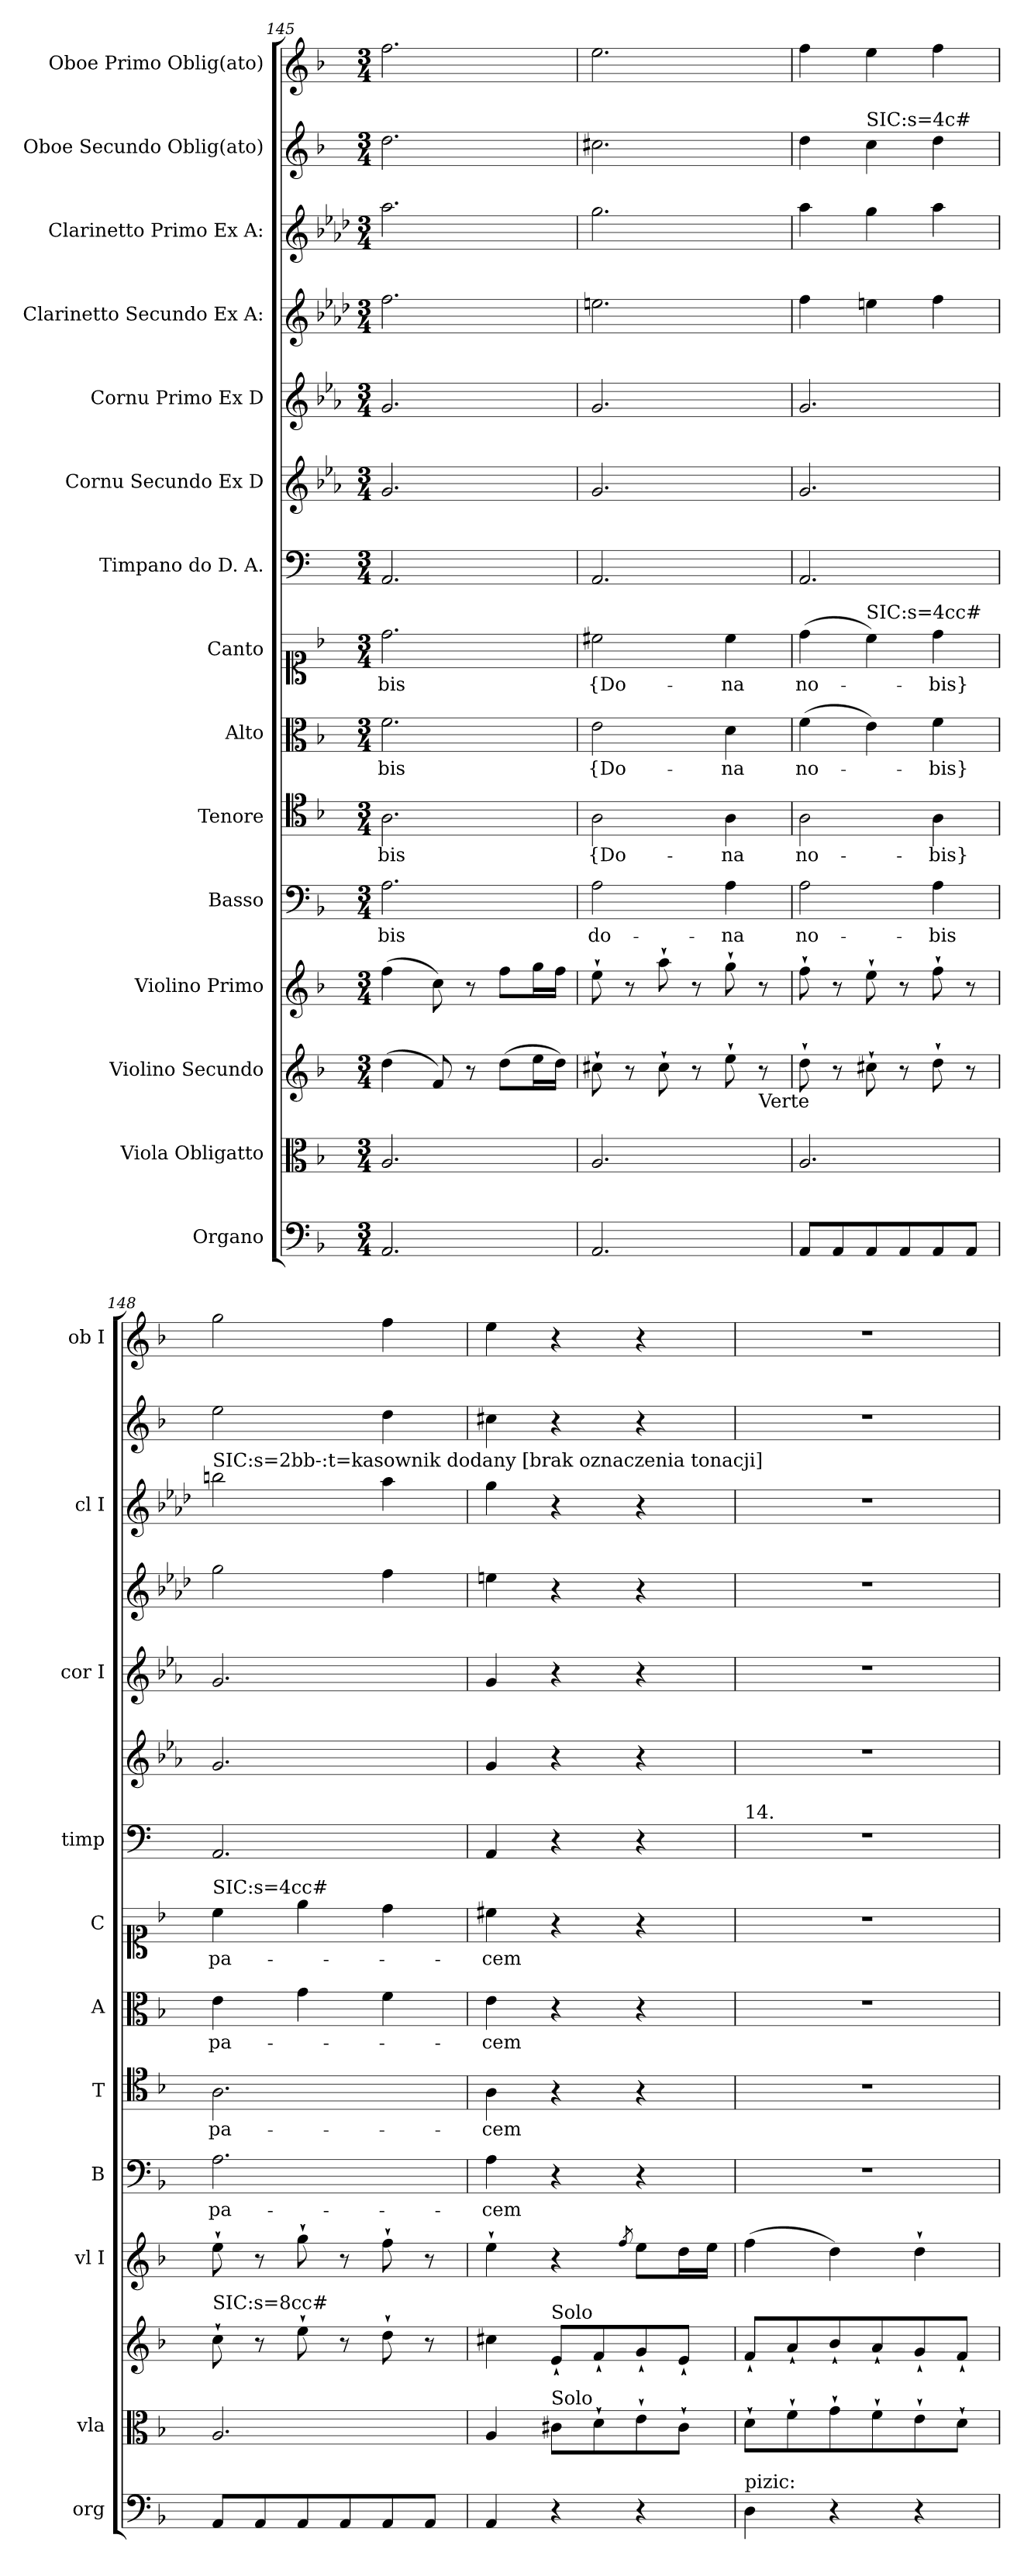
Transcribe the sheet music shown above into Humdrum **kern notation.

**kern	**kern	**kern	**kern	**kern	**text	**kern	**text	**kern	**text	**kern	**text	**kern	**kern	**kern	**kern	**kern	**kern	**kern
*part15	*part14	*part13	*part12	*part11	*part11	*part10	*part10	*part9	*part9	*part8	*part8	*part7	*part6	*part5	*part4	*part3	*part2	*part1
*staff15	*staff14	*staff13	*staff12	*staff11	*staff11	*staff10	*staff10	*staff9	*staff9	*staff8	*staff8	*staff7	*staff6	*staff5	*staff4	*staff3	*staff2	*staff1
*I"Organo	*I"Viola Obligatto	*I"Violino Secundo	*I"Violino Primo	*I"Basso	*	*I"Tenore	*	*I"Alto	*	*I"Canto	*	*I"Timpano do D. A.	*I"Cornu Secundo Ex D	*I"Cornu Primo Ex D	*I"Clarinetto Secundo Ex A:	*I"Clarinetto Primo Ex A:	*I"Oboe Secundo Oblig(ato)	*I"Oboe Primo Oblig(ato)
*I'org	*I'vla	*	*I'vl I	*I'B	*	*I'T	*	*I'A	*	*I'C	*	*I'timp	*	*I'cor I	*	*I'cl I	*	*I'ob I
*clefF4	*clefC3	*clefG2	*clefG2	*clefF4	*	*clefC4	*	*clefC3	*	*clefC1	*	*clefF4	*clefG2	*clefG2	*clefG2	*clefG2	*clefG2	*clefG2
*	*	*	*	*	*	*	*	*	*	*	*	*	*ITrd6c10	*ITrd6c10	*ITrd2c3	*ITrd2c3	*	*
*k[b-]	*k[b-]	*k[b-]	*k[b-]	*k[b-]	*	*k[b-]	*	*k[b-]	*	*k[b-]	*	*k[]	*k[b-]	*k[b-]	*k[b-]	*k[b-]	*k[b-]	*k[b-]
*M3/4	*M3/4	*M3/4	*M3/4	*M3/4	*	*M3/4	*	*M3/4	*	*M3/4	*	*M3/4	*M3/4	*M3/4	*M3/4	*M3/4	*M3/4	*M3/4
=145	=145	=145	=145	=145	=145	=145	=145	=145	=145	=145	=145	=145	=145	=145	=145	=145	=145	=145
2.AA/	2.A/	(4dd\	(4ff\	2.A\	-bis	2.A\	-bis	2.f\	-bis	2.dd\	-bis	2.AA/	2.A/	2.A/	2.dd\	2.ff\	2.dd\	2.ff\
.	.	8f/)	8cc\)	.	.	.	.	.	.	.	.	.	.	.	.	.	.	.
.	.	8r	8r	.	.	.	.	.	.	.	.	.	.	.	.	.	.	.
.	.	(8dd\L	8ff\L	.	.	.	.	.	.	.	.	.	.	.	.	.	.	.
.	.	16ee\L	16gg\L	.	.	.	.	.	.	.	.	.	.	.	.	.	.	.
.	.	16dd\JJ)	16ff\JJ	.	.	.	.	.	.	.	.	.	.	.	.	.	.	.
=146	=146	=146	=146	=146	=146	=146	=146	=146	=146	=146	=146	=146	=146	=146	=146	=146	=146	=146
2.AA/	2.A/	8cc#X`\	8ee`\	2A\	do-	2A\	{Do-	2e\	{Do-	2cc#X\	{Do-	2.AA/	2.A/	2.A/	2.cc#X\	2.ee\	2.cc#X\	2.ee\
.	.	8r	8r	.	.	.	.	.	.	.	.	.	.	.	.	.	.	.
.	.	8cc#`\	8aa`\	.	.	.	.	.	.	.	.	.	.	.	.	.	.	.
.	.	8r	8r	.	.	.	.	.	.	.	.	.	.	.	.	.	.	.
.	.	8ee`\	8gg`\	4A\	-na	4A\	-na	4d\	-na	4cc#\	-na	.	.	.	.	.	.	.
!	!	!LO:TX:b:t=Verte	!	!	!	!	!	!	!	!	!	!	!	!	!	!	!	!
.	.	8r	8r	.	.	.	.	.	.	.	.	.	.	.	.	.	.	.
=147	=147	=147	=147	=147	=147	=147	=147	=147	=147	=147	=147	=147	=147	=147	=147	=147	=147	=147
8AA/L	2.A/	8dd`\	8ff`\	2A\	no-	2A\	no-	(4f\	no-	(4dd\	no-	2.AA/	2.A/	2.A/	4dd\	4ff\	4dd\	4ff\
8AA/	.	8r	8r	.	.	.	.	.	.	.	.	.	.	.	.	.	.	.
!	!	!	!	!	!	!	!	!	!	!	!	!	!	!	!	!	!LO:TX:a:t=SIC&colon;s=4c#	!
!	!	!	!	!	!	!	!	!	!	!LO:TX:a:t=SIC&colon;s=4cc#	!	!	!	!	!	!	!	!
8AA/	.	8cc#X`\	8ee`\	.	.	.	.	4e\)	.	4cc\)	.	.	.	.	4cc#X\	4ee\	4cc\	4ee\
8AA/	.	8r	8r	.	.	.	.	.	.	.	.	.	.	.	.	.	.	.
8AA/	.	8dd`\	8ff`\	4A\	-bis	4A\	-bis}	4f\	-bis}	4dd\	-bis}	.	.	.	4dd\	4ff\	4dd\	4ff\
8AA/J	.	8r	8r	.	.	.	.	.	.	.	.	.	.	.	.	.	.	.
=148	=148	=148	=148	=148	=148	=148	=148	=148	=148	=148	=148	=148	=148	=148	=148	=148	=148	=148
!	!	!	!	!	!	!	!	!	!	!	!	!	!	!	!	!LO:TX:a:t=SIC&colon;s=2bb-&colon;t=kasownik dodany [brak oznaczenia tonacji]	!	!
!	!	!	!	!	!	!	!	!	!	!LO:TX:a:t=SIC&colon;s=4cc#	!	!	!	!	!	!	!	!
!	!	!LO:TX:a:t=SIC&colon;s=8cc#	!	!	!	!	!	!	!	!	!	!	!	!	!	!	!	!
8AA/L	2.A/	8cc`\	8ee`\	2.A\	pa-	2.A\	pa-	4e\	pa-	4cc\	pa-	2.AA/	2.A/	2.A/	2ee\	2gg#X\	2ee\	2gg\
8AA/	.	8r	8r	.	.	.	.	.	.	.	.	.	.	.	.	.	.	.
8AA/	.	8ee`\	8gg`\	.	.	.	.	4g\	.	4ee\	.	.	.	.	.	.	.	.
8AA/	.	8r	8r	.	.	.	.	.	.	.	.	.	.	.	.	.	.	.
8AA/	.	8dd`\	8ff`\	.	.	.	.	4f\	.	4dd\	.	.	.	.	4dd\	4ff\	4dd\	4ff\
8AA/J	.	8r	8r	.	.	.	.	.	.	.	.	.	.	.	.	.	.	.
=149	=149	=149	=149	=149	=149	=149	=149	=149	=149	=149	=149	=149	=149	=149	=149	=149	=149	=149
4AA/	4A/	4cc#X\	4ee`\	4A\	-cem	4A\	-cem	4e\	-cem	4cc#X\	-cem	4AA/	4A/	4A/	4cc#X\	4ee\	4cc#X\	4ee\
!	!	!LO:TX:a:t=Solo	!	!	!	!	!	!	!	!	!	!	!	!	!	!	!	!
!	!LO:TX:a:t=Solo	!	!	!	!	!	!	!	!	!	!	!	!	!	!	!	!	!
4r	8c#X\L	8e`/L	4r	4r	.	4r	.	4r	.	4r	.	4r	4r	4r	4r	4r	4r	4r
.	8d`\	8f`/	.	.	.	.	.	.	.	.	.	.	.	.	.	.	.	.
.	.	.	8qff/	.	.	.	.	.	.	.	.	.	.	.	.	.	.	.
4r	8e`\	8g`/	8ee\L	4r	.	4r	.	4r	.	4r	.	4r	4r	4r	4r	4r	4r	4r
.	8c#`\J	8e`/J	16dd\L	.	.	.	.	.	.	.	.	.	.	.	.	.	.	.
.	.	.	16ee\JJ	.	.	.	.	.	.	.	.	.	.	.	.	.	.	.
=150	=150	=150	=150	=150	=150	=150	=150	=150	=150	=150	=150	=150	=150	=150	=150	=150	=150	=150
!	!	!	!	!	!	!	!	!	!	!	!	!LO:TX:a:t=14.	!	!	!	!	!	!
!LO:TX:a:t=pizic&colon;	!	!	!	!	!	!	!	!	!	!	!	!	!	!	!	!	!	!
4D\	8d`\L	8f`/L	(4ff\	2.r	.	2.r	.	2.r	.	2.r	.	2.r	2.r	2.r	2.r	2.r	2.r	2.r
.	8f`\	8a`/	.	.	.	.	.	.	.	.	.	.	.	.	.	.	.	.
4r	8g`\	8b-`/	4dd\)	.	.	.	.	.	.	.	.	.	.	.	.	.	.	.
.	8f`\	8a`/	.	.	.	.	.	.	.	.	.	.	.	.	.	.	.	.
4r	8e`\	8g`/	4dd`\	.	.	.	.	.	.	.	.	.	.	.	.	.	.	.
.	8d`\J	8f`/J	.	.	.	.	.	.	.	.	.	.	.	.	.	.	.	.
=	=	=	=	=	=	=	=	=	=	=	=	=	=	=	=	=	=	=
*-	*-	*-	*-	*-	*-	*-	*-	*-	*-	*-	*-	*-	*-	*-	*-	*-	*-	*-
